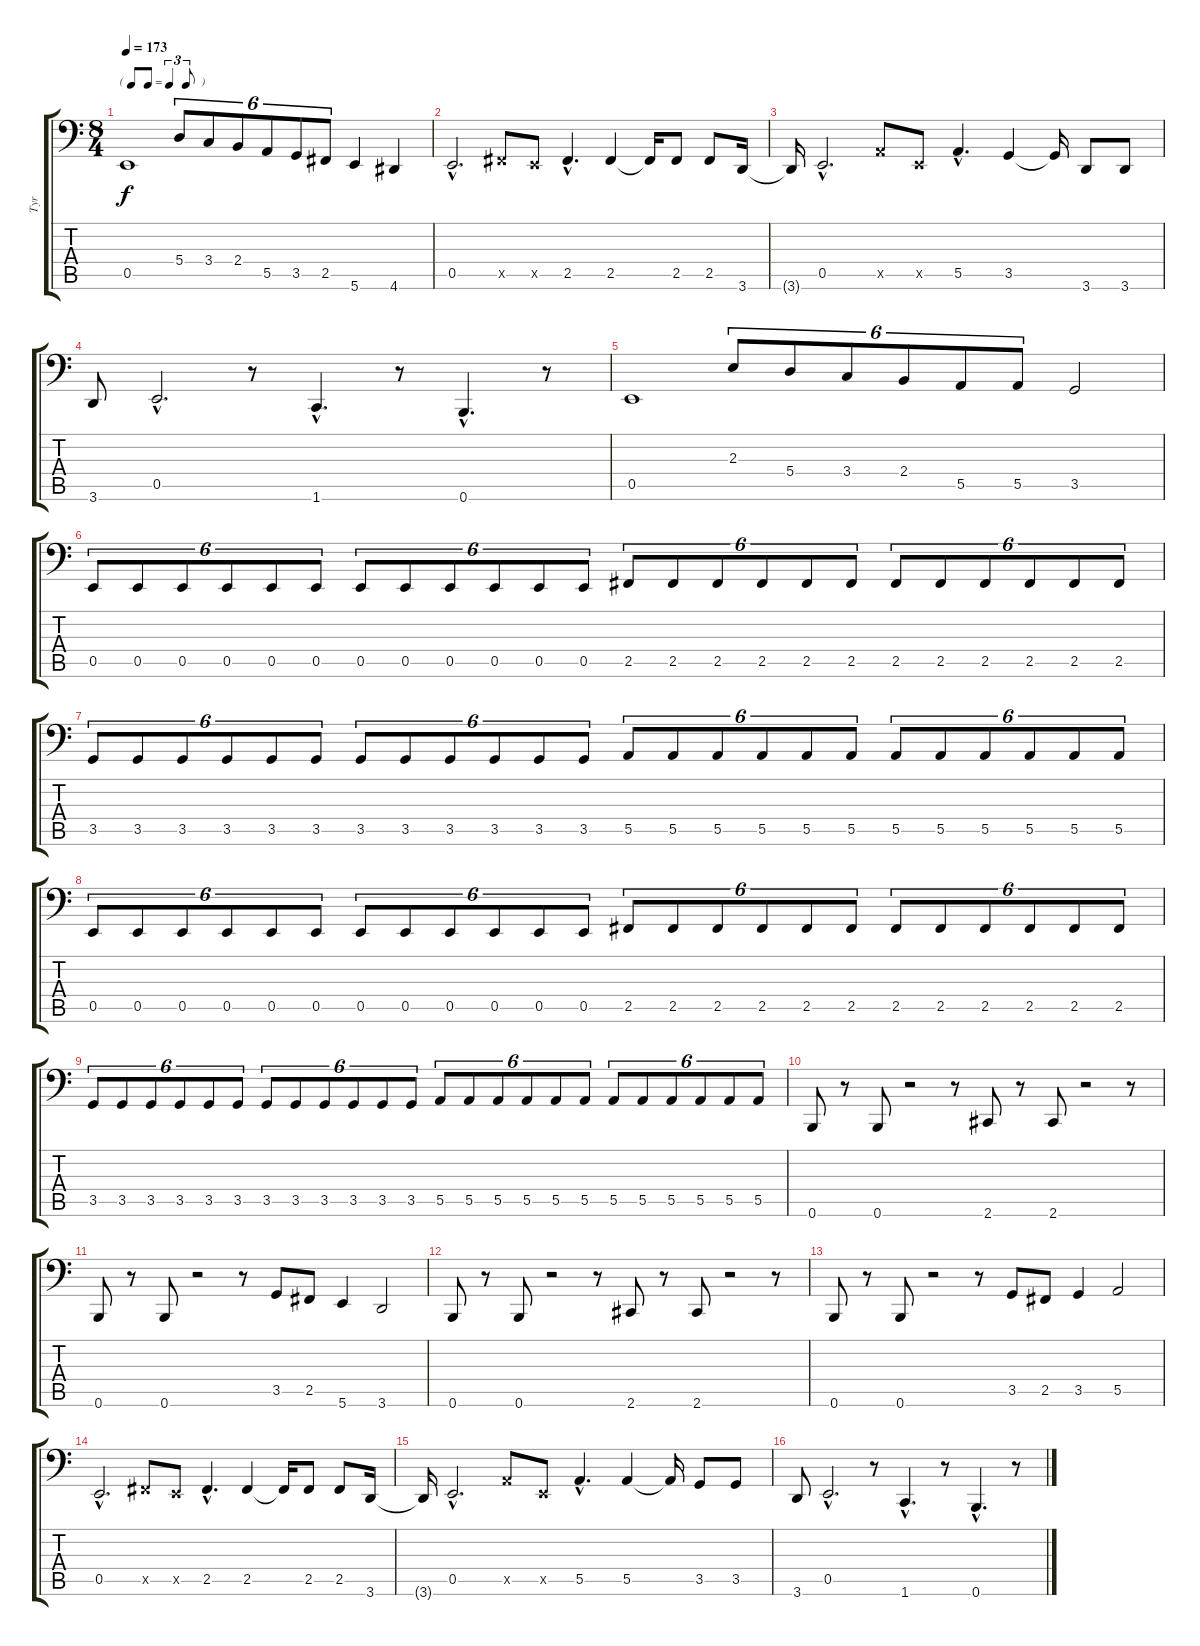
\track ("Tyr" "Tyr") {instrument acousticbass}
\staff {score tabs}
\tuning (C3 G2 D2 A1 E1 B0) {hide}
\ts (8 4)
\tf triplet8th
\tempo 173
\clef f4
\ks c
0.5.1{dy f} 5.4.8{tu (6 4)} 3.4.8{tu (6 4)} 2.4.8{tu (6 4)} 5.5.8{tu (6 4)} 3.5.8{tu (6 4)} 2.5.8{tu (6 4)} 5.6.4 4.6.4 |
0.5{hac}.2{d} 2.5{x}.8 0.5{x}.8 2.5{hac}.4{d} 2.5.4 2.5{t}.16 2.5.8 2.5.8 3.6.16 |
3.6{t}.16 0.5{hac}.2{d} 5.5{x}.8 0.5{x}.8 5.5{hac}.4{d} 3.5.4 3.5{t}.16 3.6.8 3.6.8 |
3.6.8 0.5{hac}.2{d} r.8 1.6{hac}.4{d} r.8 0.6{hac}.4{d} r.8 |
0.5.1 2.3.8{tu (6 4)} 5.4.8{tu (6 4)} 3.4.8{tu (6 4)} 2.4.8{tu (6 4)} 5.5.8{tu (6 4)} 5.5.8{tu (6 4)} 3.5.2 |
0.5.8{tu (6 4)} 0.5.8{tu (6 4)} 0.5.8{tu (6 4)} 0.5.8{tu (6 4)} 0.5.8{tu (6 4)} 0.5.8{tu (6 4)} 0.5.8{tu (6 4)} 0.5.8{tu (6 4)} 0.5.8{tu (6 4)} 0.5.8{tu (6 4)} 0.5.8{tu (6 4)} 0.5.8{tu (6 4)} 2.5.8{tu (6 4)} 2.5.8{tu (6 4)} 2.5.8{tu (6 4)} 2.5.8{tu (6 4)} 2.5.8{tu (6 4)} 2.5.8{tu (6 4)} 2.5.8{tu (6 4)} 2.5.8{tu (6 4)} 2.5.8{tu (6 4)} 2.5.8{tu (6 4)} 2.5.8{tu (6 4)} 2.5.8{tu (6 4)} |
3.5.8{tu (6 4)} 3.5.8{tu (6 4)} 3.5.8{tu (6 4)} 3.5.8{tu (6 4)} 3.5.8{tu (6 4)} 3.5.8{tu (6 4)} 3.5.8{tu (6 4)} 3.5.8{tu (6 4)} 3.5.8{tu (6 4)} 3.5.8{tu (6 4)} 3.5.8{tu (6 4)} 3.5.8{tu (6 4)} 5.5.8{tu (6 4)} 5.5.8{tu (6 4)} 5.5.8{tu (6 4)} 5.5.8{tu (6 4)} 5.5.8{tu (6 4)} 5.5.8{tu (6 4)} 5.5.8{tu (6 4)} 5.5.8{tu (6 4)} 5.5.8{tu (6 4)} 5.5.8{tu (6 4)} 5.5.8{tu (6 4)} 5.5.8{tu (6 4)} |
0.5.8{tu (6 4)} 0.5.8{tu (6 4)} 0.5.8{tu (6 4)} 0.5.8{tu (6 4)} 0.5.8{tu (6 4)} 0.5.8{tu (6 4)} 0.5.8{tu (6 4)} 0.5.8{tu (6 4)} 0.5.8{tu (6 4)} 0.5.8{tu (6 4)} 0.5.8{tu (6 4)} 0.5.8{tu (6 4)} 2.5.8{tu (6 4)} 2.5.8{tu (6 4)} 2.5.8{tu (6 4)} 2.5.8{tu (6 4)} 2.5.8{tu (6 4)} 2.5.8{tu (6 4)} 2.5.8{tu (6 4)} 2.5.8{tu (6 4)} 2.5.8{tu (6 4)} 2.5.8{tu (6 4)} 2.5.8{tu (6 4)} 2.5.8{tu (6 4)} |
3.5.8{tu (6 4)} 3.5.8{tu (6 4)} 3.5.8{tu (6 4)} 3.5.8{tu (6 4)} 3.5.8{tu (6 4)} 3.5.8{tu (6 4)} 3.5.8{tu (6 4)} 3.5.8{tu (6 4)} 3.5.8{tu (6 4)} 3.5.8{tu (6 4)} 3.5.8{tu (6 4)} 3.5.8{tu (6 4)} 5.5.8{tu (6 4)} 5.5.8{tu (6 4)} 5.5.8{tu (6 4)} 5.5.8{tu (6 4)} 5.5.8{tu (6 4)} 5.5.8{tu (6 4)} 5.5.8{tu (6 4)} 5.5.8{tu (6 4)} 5.5.8{tu (6 4)} 5.5.8{tu (6 4)} 5.5.8{tu (6 4)} 5.5.8{tu (6 4)} |
0.6.8 r.8 0.6.8 r.2 r.8 2.6.8 r.8 2.6.8 r.2 r.8 |
0.6.8 r.8 0.6.8 r.2 r.8 3.5.8 2.5.8 5.6.4 3.6.2 |
0.6.8 r.8 0.6.8 r.2 r.8 2.6.8 r.8 2.6.8 r.2 r.8 |
0.6.8 r.8 0.6.8 r.2 r.8 3.5.8 2.5.8 3.5.4 5.5.2 |
0.5{hac}.2{d} 2.5{x}.8 0.5{x}.8 2.5{hac}.4{d} 2.5.4 2.5{t}.16 2.5.8 2.5.8 3.6.16 |
3.6{t}.16 0.5{hac}.2{d} 5.5{x}.8 0.5{x}.8 5.5{hac}.4{d} 5.5.4 5.5{t}.16 3.5.8 3.5.8 |
3.6.8 0.5{hac}.2{d} r.8 1.6{hac}.4{d} r.8 0.6{hac}.4{d} r.8
